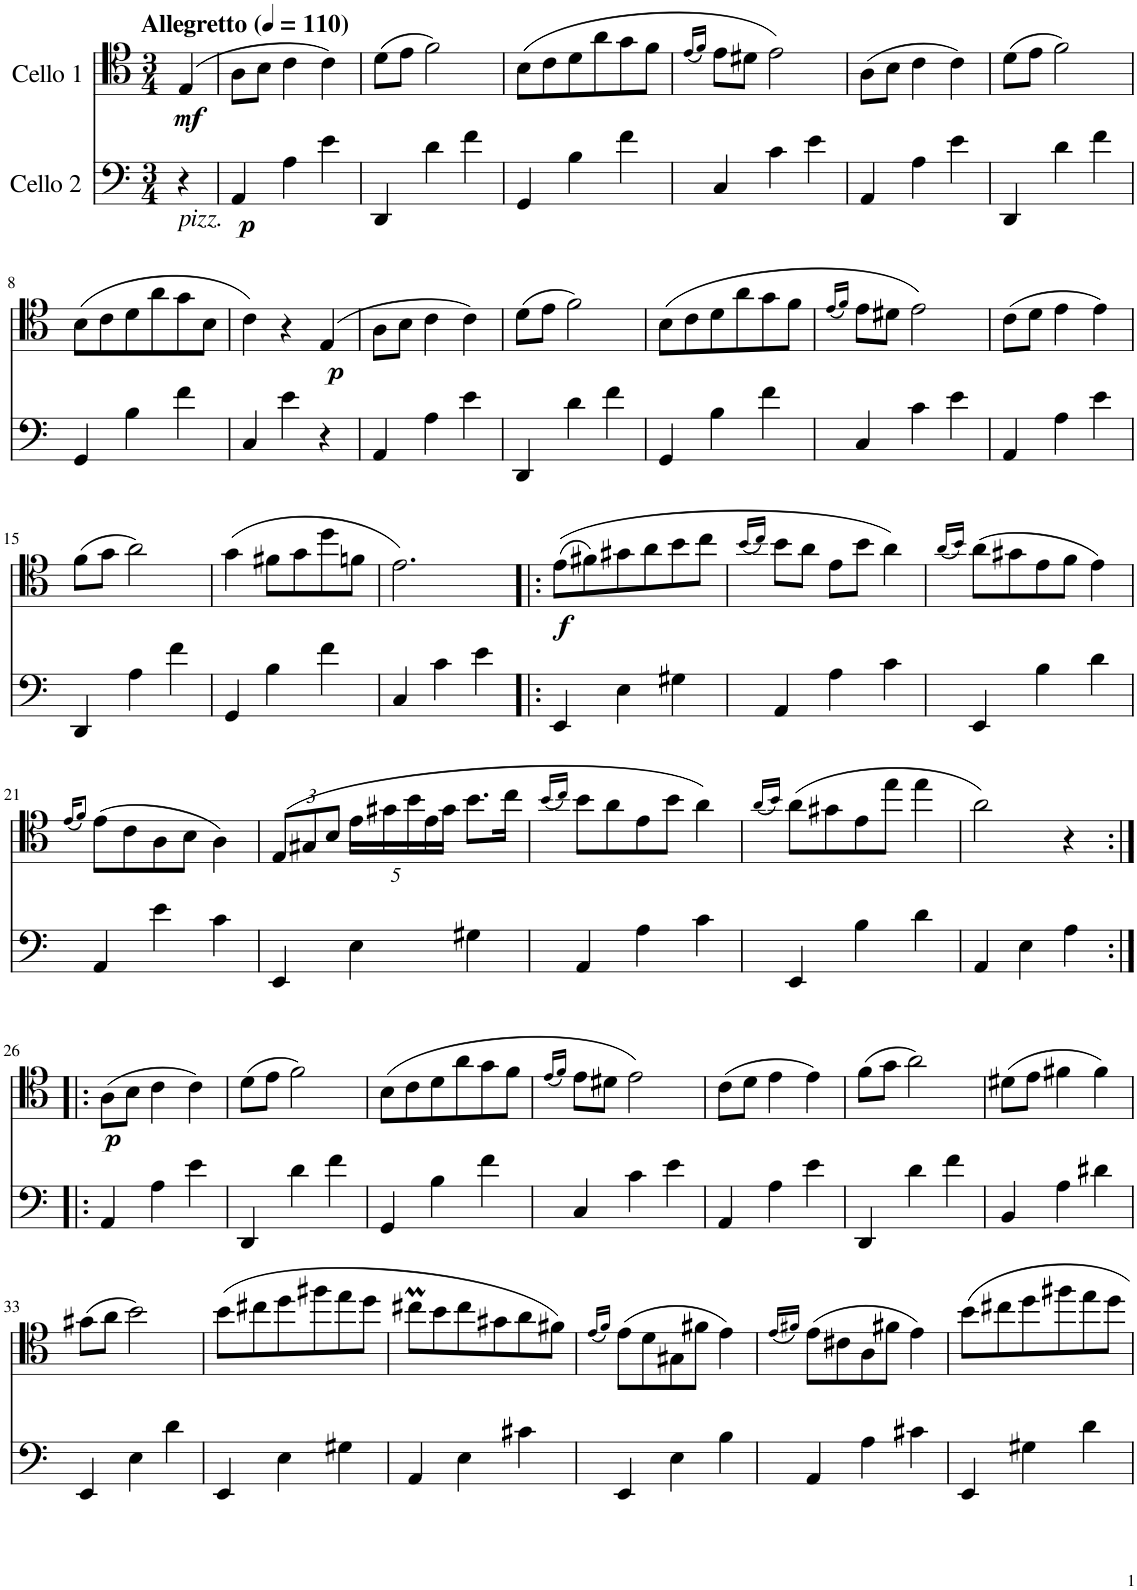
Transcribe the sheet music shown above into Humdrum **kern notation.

**kern	**dynam	**kern	**dynam
*part2	*part2	*part1	*part1
*staff2	*staff2	*staff1	*staff1
*I"Cello 2	*	*I"Cello 1	*
*clefF4	*	*clefC4	*
*k[]	*	*k[]	*
*M3/4	*	*M3/4	*
*MM110	*	*MM110	*
=1	=1	=1	=1
!	!	!LO:TX:a:B:t=Allegretto	!
!	!	!	!LO:DY:b
4r	.	(4E/	mf
=2	=2	=2	=2
!LO:TX:b:i:t=pizz.	!	!	!
!	!LO:DY:b	!	!
4AA/	p	8A\L	.
.	.	8B\J	.
4A\	.	4c\	.
4e\	.	4c\)	.
=3	=3	=3	=3
4DD/	.	(8d\L	.
.	.	8e\J	.
4d\	.	2f\)	.
4f\	.	.	.
=4	=4	=4	=4
4GG/	.	(8B\L	.
.	.	8c\	.
4B\	.	8d\	.
.	.	8a\	.
4f\	.	8g\	.
.	.	8f\J	.
=5	=5	=5	=5
.	.	(16qe/LL	.
.	.	16qf/JJ)	.
4C/	.	8e\L	.
.	.	8d#X\J	.
4c\	.	2e\)	.
4e\	.	.	.
=6	=6	=6	=6
4AA/	.	(8A\L	.
.	.	8B\J	.
4A\	.	4c\	.
4e\	.	4c\)	.
=7	=7	=7	=7
4DD/	.	(8d\L	.
.	.	8e\J	.
4d\	.	2f\)	.
4f\	.	.	.
!!LO:LB:g=z
=8	=8	=8	=8
4GG/	.	(8B\L	.
.	.	8c\	.
4B\	.	8d\	.
.	.	8a\	.
4f\	.	8g\	.
.	.	8B\J	.
=9	=9	=9	=9
4C/	.	4c\)	.
4e\	.	4r	.
!	!	!	!LO:DY:b
4r	.	(4E/	p
=10	=10	=10	=10
4AA/	.	8A\L	.
.	.	8B\J	.
4A\	.	4c\	.
4e\	.	4c\)	.
=11	=11	=11	=11
4DD/	.	(8d\L	.
.	.	8e\J	.
4d\	.	2f\)	.
4f\	.	.	.
=12	=12	=12	=12
4GG/	.	(8B\L	.
.	.	8c\	.
4B\	.	8d\	.
.	.	8a\	.
4f\	.	8g\	.
.	.	8f\J	.
=13	=13	=13	=13
.	.	(16qe/LL	.
.	.	16qf/JJ)	.
4C/	.	8e\L	.
.	.	8d#X\J	.
4c\	.	2e\)	.
4e\	.	.	.
=14	=14	=14	=14
4AA/	.	(8c\L	.
.	.	8d\J	.
4A\	.	4e\	.
4e\	.	4e\)	.
!!LO:LB:g=z
=15	=15	=15	=15
4DD/	.	(8f\L	.
.	.	8g\J	.
4A\	.	2a\)	.
4f\	.	.	.
=16	=16	=16	=16
4GG/	.	(4g\	.
4B\	.	8f#X\L	.
.	.	8g\	.
4f\	.	8dd\	.
.	.	8fn\J	.
=17	=17	=17	=17
4C/	.	2.e\)	.
4c\	.	.	.
4e\	.	.	.
=18!|:	=18!|:	=18!|:	=18!|:
!	!	!	!LO:DY:b
4EE/	.	((8e\L	f
.	.	8f#X\)	.
4E\	.	8g#X\	.
.	.	8a\	.
4G#X\	.	8b\	.
.	.	8cc\J	.
=19	=19	=19	=19
.	.	(16qb/LL	.
.	.	16qcc/JJ)	.
4AA/	.	8b\L	.
.	.	8a\J	.
4A\	.	8e\L	.
.	.	8b\J	.
4c\	.	4a\)	.
=20	=20	=20	=20
.	.	(16qa/LL	.
.	.	16qb/JJ)	.
4EE/	.	(8a\L	.
.	.	8g#X\	.
4B\	.	8e\	.
.	.	8f\J	.
4d\	.	4e\)	.
!!LO:LB:g=z
=21	=21	=21	=21
.	.	(16qe/KL	.
.	.	8qf/J)	.
4AA/	.	(8e\L	.
.	.	8c\	.
4e\	.	8A\	.
.	.	8B\J	.
4c\	.	4A\)	.
=22	=22	=22	=22
*	*	*Xbrackettup	*
4EE/	.	(12E/L	.
.	.	12G#X/	.
.	.	12B/J	.
4E\	.	20e\LL	.
.	.	20g#X\	.
.	.	20b\	.
.	.	20e\	.
.	.	20g#\JJ	.
4G#X\	.	8.b\L	.
.	.	16cc\Jk	.
=23	=23	=23	=23
.	.	(16qb/LL	.
.	.	16qcc/JJ)	.
4AA/	.	8b\L	.
.	.	8a\	.
4A\	.	8e\	.
.	.	8b\J	.
4c\	.	4a\)	.
=24	=24	=24	=24
.	.	(16qa/LL	.
.	.	16qb/JJ)	.
4EE/	.	(8a\L	.
.	.	8g#X\	.
4B\	.	8e\	.
.	.	8ee\J	.
4d\	.	4ee\	.
=25	=25	=25	=25
4AA/	.	2a\)	.
4E\	.	.	.
4A\	.	4r	.
!!LO:LB:g=z
=26:|!|:	=26:|!|:	=26:|!|:	=26:|!|:
!	!	!	!LO:DY:b
4AA/	.	(8A\L	p
.	.	8B\J	.
4A\	.	4c\	.
4e\	.	4c\)	.
=27	=27	=27	=27
4DD/	.	(8d\L	.
.	.	8e\J	.
4d\	.	2f\)	.
4f\	.	.	.
=28	=28	=28	=28
4GG/	.	(8B\L	.
.	.	8c\	.
4B\	.	8d\	.
.	.	8a\	.
4f\	.	8g\	.
.	.	8f\J	.
=29	=29	=29	=29
.	.	(16qe/LL	.
.	.	16qf/JJ)	.
4C/	.	8e\L	.
.	.	8d#X\J	.
4c\	.	2e\)	.
4e\	.	.	.
=30	=30	=30	=30
4AA/	.	(8c\L	.
.	.	8d\J	.
4A\	.	4e\	.
4e\	.	4e\)	.
=31	=31	=31	=31
4DD/	.	(8f\L	.
.	.	8g\J	.
4d\	.	2a\)	.
4f\	.	.	.
=32	=32	=32	=32
4BB/	.	(8d#X\L	.
.	.	8e\J	.
4A\	.	4f#X\	.
4d#X\	.	4f#\)	.
!!LO:LB:g=z
=33	=33	=33	=33
4EE/	.	(8g#X\L	.
.	.	8a\J	.
4E\	.	2b\)	.
4d\	.	.	.
=34	=34	=34	=34
4EE/	.	(8b\L	.
.	.	8cc#X\	.
4E\	.	8dd\	.
.	.	8ff#X\	.
4G#X\	.	8ee\	.
.	.	8dd\J	.
=35	=35	=35	=35
4AA/	.	8cc#Xm\L	.
.	.	8b\	.
4E\	.	8cc#\	.
.	.	8g#X\	.
4c#X\	.	8a\	.
.	.	8f#X\J)	.
=36	=36	=36	=36
.	.	(16qe/LL	.
.	.	16qf/JJ)	.
4EE/	.	(8e\L	.
.	.	8d\	.
4E\	.	8G#X\	.
.	.	8f#X\J	.
4B\	.	4e\)	.
=37	=37	=37	=37
.	.	(16qe/LL	.
.	.	16qf#X/JJ)	.
4AA/	.	(8e\L	.
.	.	8c#X\	.
4A\	.	8A\	.
.	.	8f#X\J	.
4c#X\	.	4e\)	.
=38	=38	=38	=38
4EE/	.	8b\L	.
.	.	8cc#X\	.
4G#X\	.	8dd\	.
.	.	8ff#X\	.
4d\	.	8ee\	.
.	.	8dd\J	.
=	=	=	=
*-	*-	*-	*-
